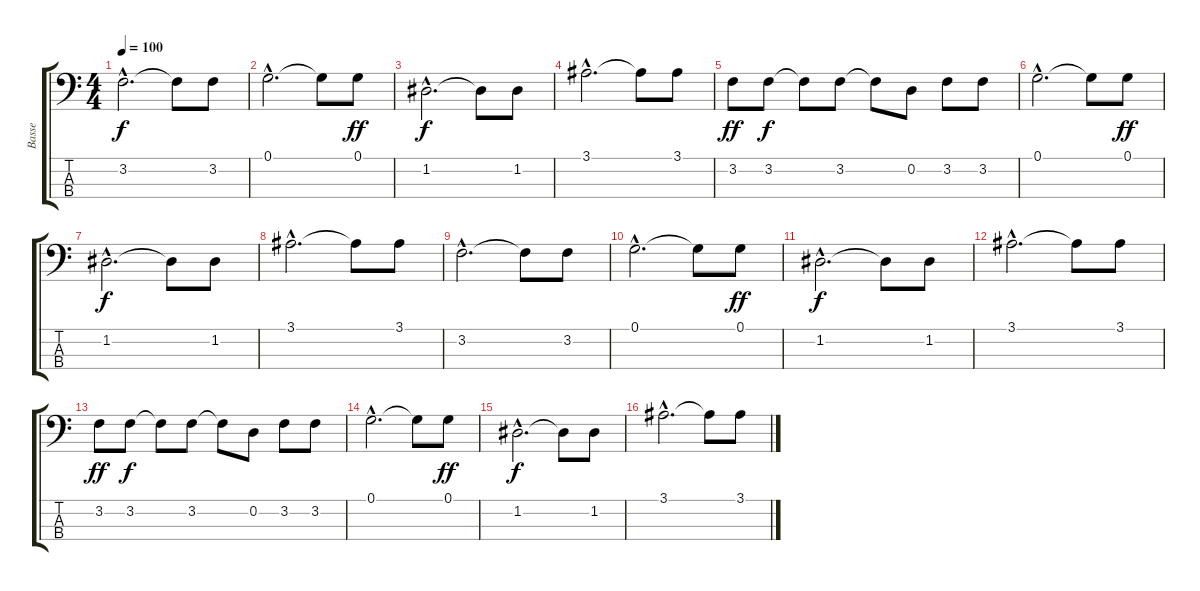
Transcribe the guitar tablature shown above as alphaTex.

\track ("Basse" "Basse") {instrument electricbassfinger}
\staff {score tabs}
\tuning (G2 D2 A1 E1) {hide}
\ts (4 4)
\tempo 100
\clef f4
\ks c
3.2{hac}.2{d dy f} 3.2{t}.8 3.2.8 |
0.1{hac}.2{d} 0.1{t}.8 0.1.8{dy ff} |
1.2{hac}.2{d dy f} 1.2{t}.8 1.2.8 |
3.1{hac}.2{d} 3.1{t}.8 3.1.8 |
3.2.8{dy ff} 3.2.8{dy f} 3.2{t}.8 3.2.8 3.2{t}.8 0.2.8 3.2.8 3.2.8 |
0.1{hac}.2{d} 0.1{t}.8 0.1.8{dy ff} |
1.2{hac}.2{d dy f} 1.2{t}.8 1.2.8 |
3.1{hac}.2{d} 3.1{t}.8 3.1.8 |
3.2{hac}.2{d} 3.2{t}.8 3.2.8 |
0.1{hac}.2{d} 0.1{t}.8 0.1.8{dy ff} |
1.2{hac}.2{d dy f} 1.2{t}.8 1.2.8 |
3.1{hac}.2{d} 3.1{t}.8 3.1.8 |
3.2.8{dy ff} 3.2.8{dy f} 3.2{t}.8 3.2.8 3.2{t}.8 0.2.8 3.2.8 3.2.8 |
0.1{hac}.2{d} 0.1{t}.8 0.1.8{dy ff} |
1.2{hac}.2{d dy f} 1.2{t}.8 1.2.8 |
3.1{hac}.2{d} 3.1{t}.8 3.1.8
